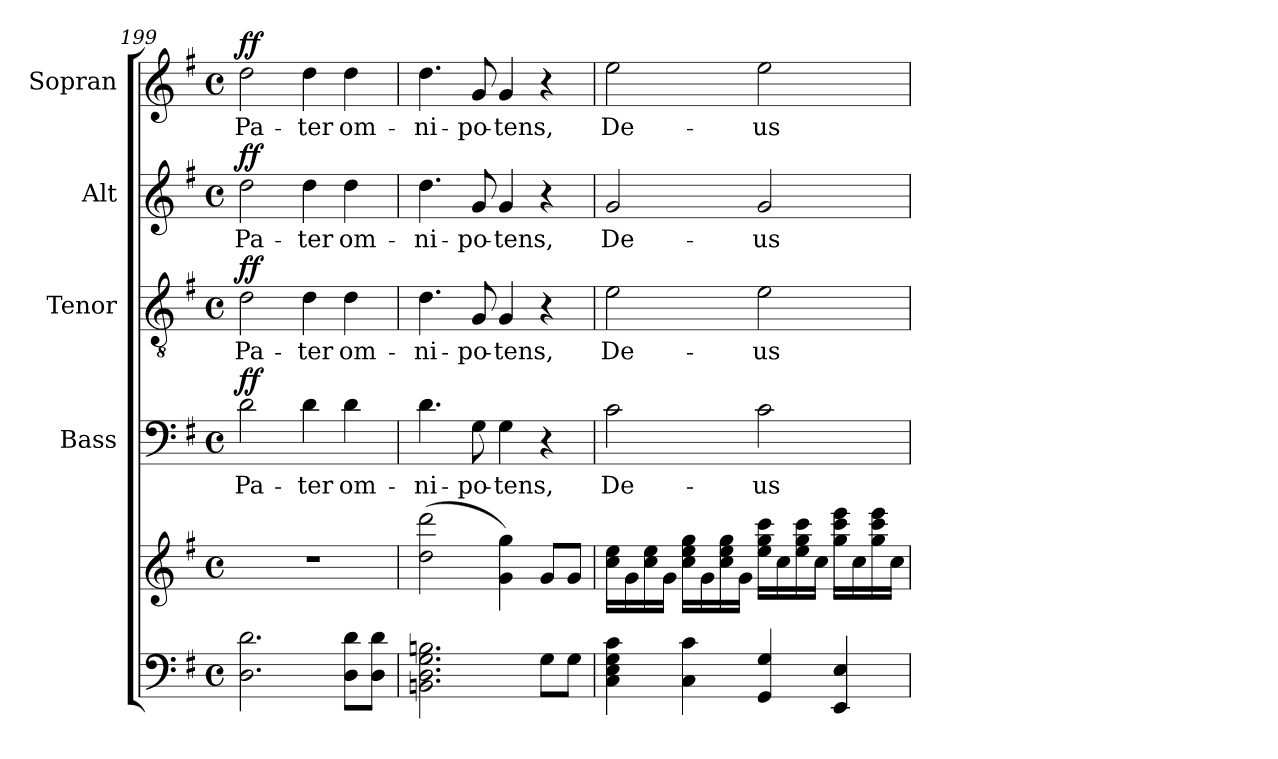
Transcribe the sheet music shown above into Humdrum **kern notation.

**kern	**kern	**kern	**text	**dynam	**kern	**text	**dynam	**kern	**text	**dynam	**kern	**text	**dynam
*part5	*part5	*part4	*part4	*part4	*part3	*part3	*part3	*part2	*part2	*part2	*part1	*part1	*part1
*staff6	*staff5	*staff4	*staff4	*staff4	*staff3	*staff3	*staff3	*staff2	*staff2	*staff2	*staff1	*staff1	*staff1
*	*	*I"Bass	*	*	*I"Tenor	*	*	*I"Alt	*	*	*I"Sopran	*	*
*	*	*I'B.	*	*	*I'T.	*	*	*I'A.	*	*	*I'S.	*	*
*clefF4	*clefG2	*clefF4	*	*	*clefGv2	*	*	*clefG2	*	*	*clefG2	*	*
*k[f#]	*k[f#]	*k[f#]	*	*	*k[f#]	*	*	*k[f#]	*	*	*k[f#]	*	*
*G:	*G:	*G:	*	*	*G:	*	*	*G:	*	*	*G:	*	*
*M4/4	*M4/4	*M4/4	*	*	*M4/4	*	*	*M4/4	*	*	*M4/4	*	*
*met(c)	*met(c)	*met(c)	*	*	*met(c)	*	*	*met(c)	*	*	*met(c)	*	*
=199	=199	=199	=199	=199	=199	=199	=199	=199	=199	=199	=199	=199	=199
!	!	!	!LO:LY:b	!LO:DY:a	!	!LO:LY:b	!LO:DY:a	!	!LO:LY:b	!LO:DY:a	!	!LO:LY:b	!LO:DY:a
2.D\ 2.d\	1r	2d\	Pa-	ff	2d\	Pa-	ff	2dd\	Pa-	ff	2dd\	Pa-	ff
!	!	!	!LO:LY:b	!	!	!LO:LY:b	!	!	!LO:LY:b	!	!	!LO:LY:b	!
.	.	4d\	-ter	.	4d\	-ter	.	4dd\	-ter	.	4dd\	-ter	.
!	!	!	!LO:LY:b	!	!	!LO:LY:b	!	!	!LO:LY:b	!	!	!LO:LY:b	!
8D\ 8d\L	.	4d\	om-	.	4d\	om-	.	4dd\	om-	.	4dd\	om-	.
8D\ 8d\J	.	.	.	.	.	.	.	.	.	.	.	.	.
=200	=200	=200	=200	=200	=200	=200	=200	=200	=200	=200	=200	=200	=200
!	!	!	!LO:LY:b	!	!	!LO:LY:b	!	!	!LO:LY:b	!	!	!LO:LY:b	!
2.BBn\ 2.D\ 2.G\ 2.Bn\	(>2dd\ 2ddd\	4.d\	-ni-	.	4.d\	-ni-	.	4.dd\	-ni-	.	4.dd\	-ni-	.
!	!	!	!LO:LY:b	!	!	!LO:LY:b	!	!	!LO:LY:b	!	!	!LO:LY:b	!
.	.	8G\	-po-	.	8G/	-po-	.	8g/	-po-	.	8g/	-po-	.
!	!	!	!LO:LY:b	!	!	!LO:LY:b	!	!	!LO:LY:b	!	!	!LO:LY:b	!
.	4g\ 4gg\)	4G\	-tens,	.	4G/	-tens,	.	4g/	-tens,	.	4g/	-tens,	.
8G\L	8g/L	4r	.	.	4r	.	.	4r	.	.	4r	.	.
8G\J	8g/J	.	.	.	.	.	.	.	.	.	.	.	.
=201	=201	=201	=201	=201	=201	=201	=201	=201	=201	=201	=201	=201	=201
!	!	!	!LO:LY:b	!	!	!LO:LY:b	!	!	!LO:LY:b	!	!	!LO:LY:b	!
4C\ 4E\ 4G\ 4c\	16cc\ 16ee\LL	2c\	De-	.	2e\	De-	.	2g/	De-	.	2ee\	De-	.
.	16g\	.	.	.	.	.	.	.	.	.	.	.	.
.	16cc\ 16ee\	.	.	.	.	.	.	.	.	.	.	.	.
.	16g\JJ	.	.	.	.	.	.	.	.	.	.	.	.
4C\ 4c\	16cc\ 16ee\ 16gg\LL	.	.	.	.	.	.	.	.	.	.	.	.
.	16g\	.	.	.	.	.	.	.	.	.	.	.	.
.	16cc\ 16ee\ 16gg\	.	.	.	.	.	.	.	.	.	.	.	.
.	16g\JJ	.	.	.	.	.	.	.	.	.	.	.	.
!	!	!	!LO:LY:b	!	!	!LO:LY:b	!	!	!LO:LY:b	!	!	!LO:LY:b	!
4GG/ 4G/	16ee\ 16gg\ 16ccc\LL	2c\	-us	.	2e\	-us	.	2g/	-us	.	2ee\	-us	.
.	16cc\	.	.	.	.	.	.	.	.	.	.	.	.
.	16ee\ 16gg\ 16ccc\	.	.	.	.	.	.	.	.	.	.	.	.
.	16cc\JJ	.	.	.	.	.	.	.	.	.	.	.	.
4EE/ 4E/	16gg\ 16ccc\ 16eee\LL	.	.	.	.	.	.	.	.	.	.	.	.
.	16cc\	.	.	.	.	.	.	.	.	.	.	.	.
.	16gg\ 16ccc\ 16eee\	.	.	.	.	.	.	.	.	.	.	.	.
.	16cc\JJ	.	.	.	.	.	.	.	.	.	.	.	.
=	=	=	=	=	=	=	=	=	=	=	=	=	=
*-	*-	*-	*-	*-	*-	*-	*-	*-	*-	*-	*-	*-	*-
